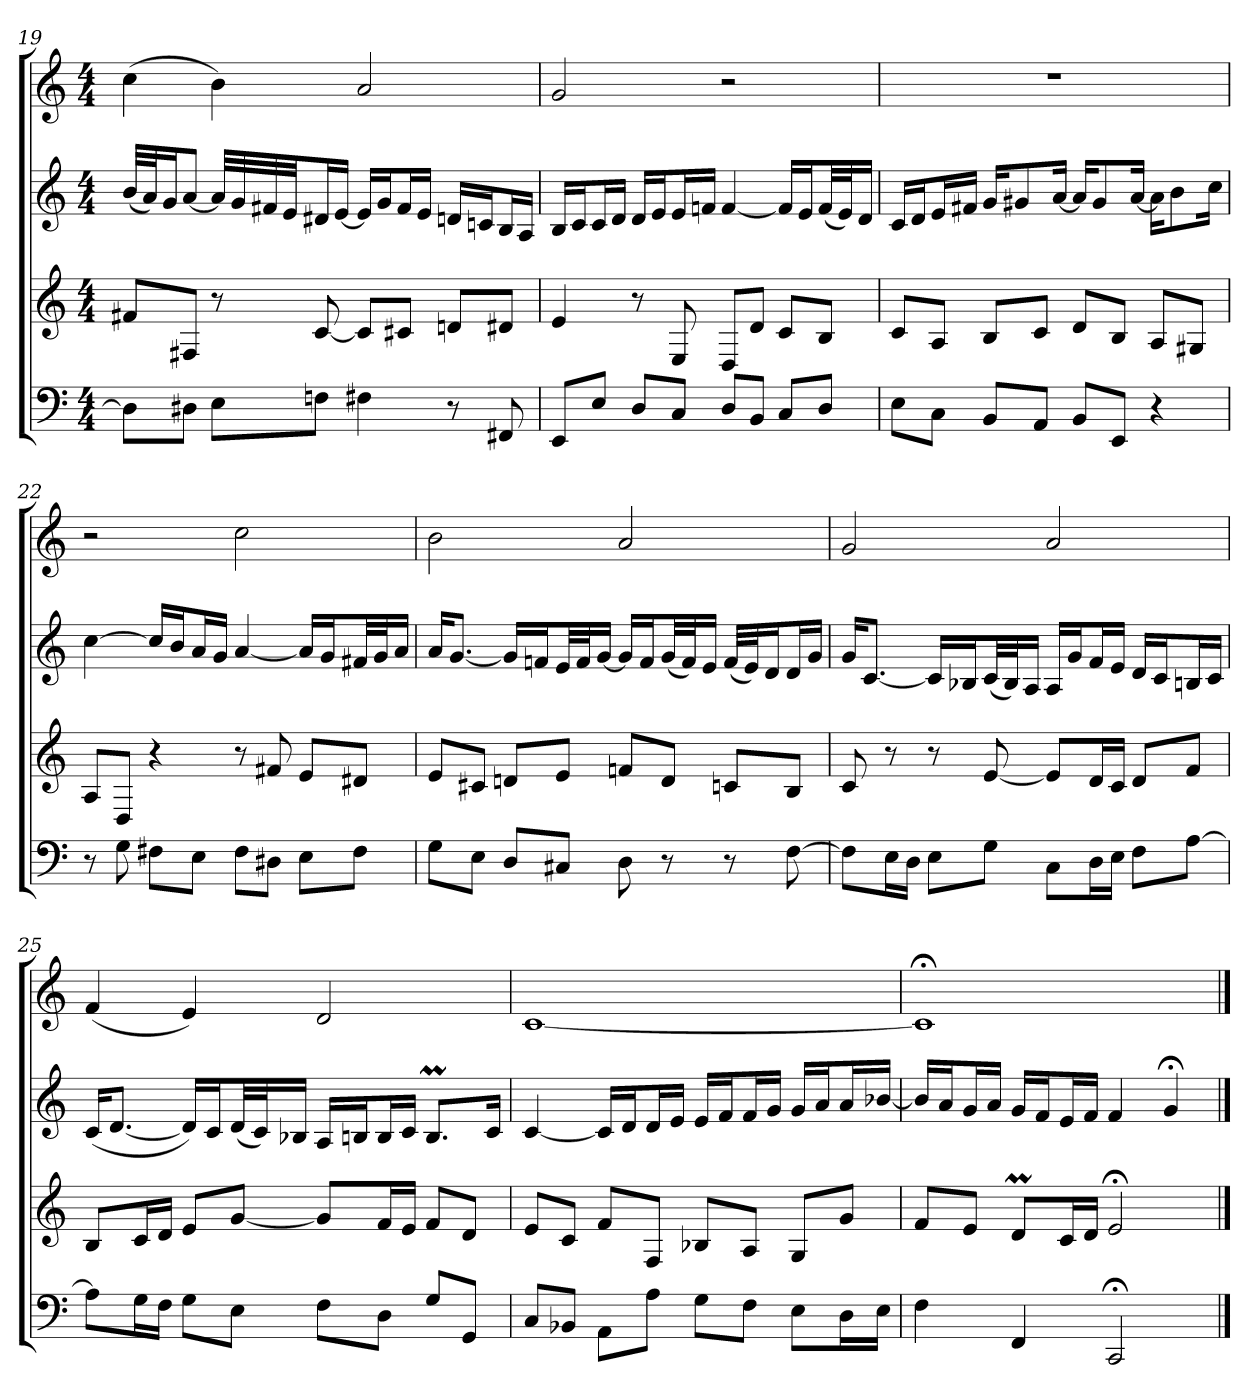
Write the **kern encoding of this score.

**kern	**kern	**kern	**kern
*part4	*part3	*part2	*part1
*staff4	*staff3	*staff2	*staff1
*k[]	*k[]	*k[]	*k[]
*C:	*C:	*C:	*C:
*M4/4	*M4/4	*M4/4	*M4/4
=19	=19	=19	=19
8DL]	8f#XL	(32bLLL	(4cc
.	.	32aJ)	.
.	.	16gJ	.
8D#XJ	8F#XJ	[8aJ	.
8EL	8r	32aLLL]	4b)
.	.	32g	.
.	.	32f#X	.
.	.	32eJJ	.
8FnJ	[8c	16d#XL	.
.	.	[16eJJ	.
4F#X	8cL]	16eLL]	2a
.	.	16gJ	.
.	8c#XJ	16f#L	.
.	.	16eJJ	.
8r	8dnL	16dnLL	.
.	.	16cnJ	.
8FF#X	8d#XJ	16BL	.
.	.	16AJJ	.
=20	=20	=20	=20
8EEL	4e	16BLL	2g
.	.	16cJ	.
8EJ	.	16cL	.
.	.	16dJJ	.
8DL	8r	16dLL	.
.	.	16eJ	.
8CJ	8E	16eL	.
.	.	16fnJJ	.
8DL	8DL	[4f	2r
8BBJ	8dJ	.	.
8CL	8cL	16fLL]	.
.	.	16eJ	.
8DJ	8BJ	(32fLL	.
.	.	32eJ)	.
.	.	16dJJ	.
=21	=21	=21	=21
8EL	8cL	16cLL	1r
.	.	16dJ	.
8CJ	8AJ	16eL	.
.	.	16f#XJJ	.
8BBL	8BL	16gKL	.
.	.	8g#X	.
8AAJ	8cJ	.	.
.	.	[16aJk	.
8BBL	8dL	16aKL]	.
.	.	8g#	.
8EEJ	8BJ	.	.
.	.	[16aJk	.
4r	8AL	16aKL]	.
.	.	8b	.
.	8G#XJ	.	.
.	.	16ccJk	.
=22	=22	=22	=22
8r	8AL	[4cc	2r
8G	8DJ	.	.
8F#XL	4r	16ccLL]	.
.	.	16bJ	.
8EJ	.	16aL	.
.	.	16gJJ	.
8F#L	8r	[4a	2cc
8D#XJ	8f#X	.	.
8EL	8eL	16aLL]	.
.	.	16gJ	.
8F#J	8d#XJ	32f#XLL	.
.	.	32gJ	.
.	.	16aJJ	.
=23	=23	=23	=23
8GL	8eL	16aKL	2b
.	.	[8.gJ	.
8EJ	8c#XJ	.	.
8DL	8dnL	16gLL]	.
.	.	16fnJ	.
8C#XJ	8eJ	32eLL	.
.	.	32fJ	.
.	.	[16gJJ	.
8D	8fnL	16gLL]	2a
.	.	16fJ	.
8r	8dJ	(32gLL	.
.	.	32fJ)	.
.	.	16eJJ	.
8r	8cnL	(32fLLL	.
.	.	32eJ)	.
.	.	16dJ	.
[8F	8BJ	16dL	.
.	.	16gJJ	.
=24	=24	=24	=24
8FL]	8c	16gKL	2g
.	.	[8.cJ	.
16EL	8r	.	.
16DJJ	.	.	.
8EL	8r	16cLL]	.
.	.	16B-XJ	.
8GJ	[8e	(32cLL	.
.	.	32B-J)	.
.	.	16AJJ	.
8CL	8eL]	16ALL	2a
.	.	16gJ	.
16DL	16dL	16fL	.
16EJJ	16cJJ	16eJJ	.
8FL	8dL	16dLL	.
.	.	16cJ	.
[8AJ	8fJ	16BnL	.
.	.	16cJJ	.
=25	=25	=25	=25
8AL]	8BL	(16cKL	(4f
.	.	[8.dJ	.
16GL	16cL	.	.
16FJJ	16dJJ	.	.
8GL	8eL	16dLL])	4e)
.	.	16cJ	.
8EJ	[8gJ	(32dLL	.
.	.	32cJ)	.
.	.	16B-XJJ	.
8FL	8gL]	16ALL	2d
.	.	16BnJ	.
8DJ	16fL	16BL	.
.	16eJJ	16cJJ	.
8GL	8fL	8.BmL	.
8GGJ	8dJ	.	.
.	.	16cJk	.
=26	=26	=26	=26
8CL	8eL	[4c	[1c
8BB-XJ	8cJ	.	.
8AAL	8fL	16cLL]	.
.	.	16dJ	.
8AJ	8FJ	16dL	.
.	.	16eJJ	.
8GL	8B-XL	16eLL	.
.	.	16fJ	.
8FJ	8AJ	16fL	.
.	.	16gJJ	.
8EL	8GL	16gLL	.
.	.	16aJ	.
16DL	8gJ	16aL	.
16EJJ	.	[16b-XJJ	.
=27	=27	=27	=27
4F	8fL	16b-LL]	1c;<]
.	.	16aJ	.
.	8eJ	16gL	.
.	.	16aJJ	.
4FF	8dML	16gLL	.
.	.	16fJ	.
.	16cL	16eL	.
.	16dJJ	16fJJ	.
2CC;<	2e;<	4f	.
.	.	4g;<	.
==	==	==	==
*-	*-	*-	*-
